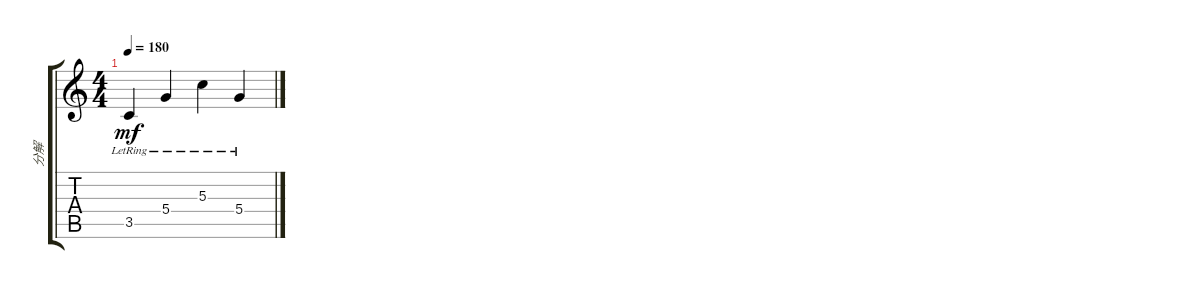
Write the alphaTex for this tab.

\track ("分解" "分解") {instrument electricguitarclean}
\staff {score tabs}
\tuning (E4 B3 G3 D3 A2 E2) {hide}
\ts (4 4)
\tempo 180
\clef g2
\ks c
3.5{lr t}.4{dy mf} 5.4{lr}.4 5.3{lr}.4 5.4{lr}.4
